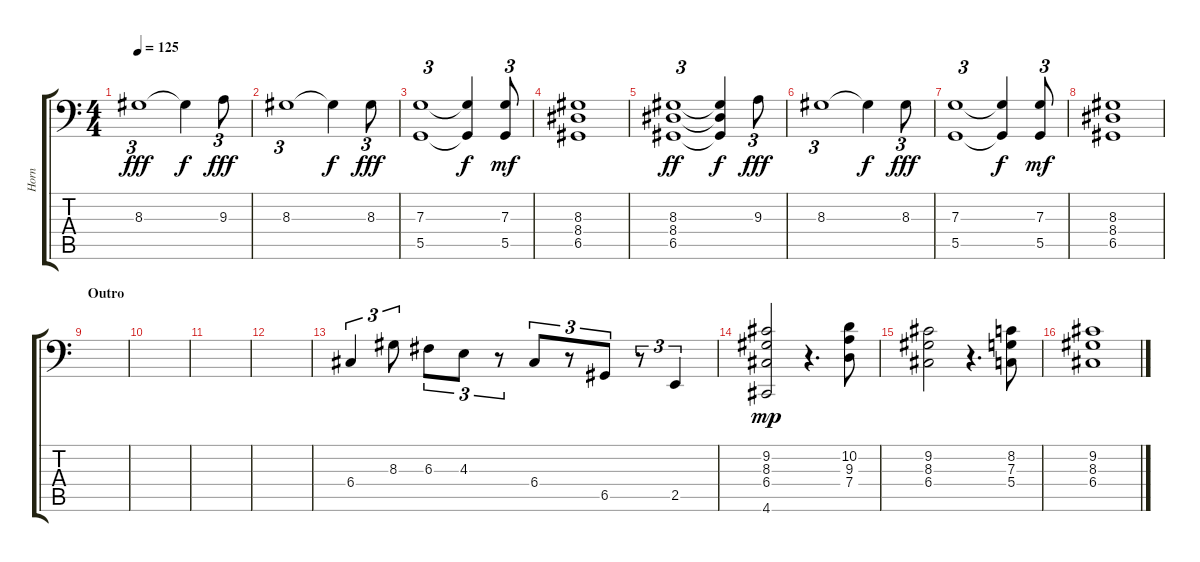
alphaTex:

\track ("Horn" "Horn") {instrument frenchhorn}
\staff {score tabs}
\tuning (A3 E3 C3 G2 D2 A1) {hide}
\ts (4 4)
\tempo 125
\clef f4
\ks c
8.3.1{tu (3 2) dy fff} 8.3{t}.4{dy f} 9.3.8{tu (3 2) dy fff} |
8.3.1{tu (3 2)} 8.3{t}.4{dy f} 8.3.8{tu (3 2) dy fff} |
(7.3 5.5).1{tu (3 2)} (7.3{t} 5.5{t}).4{dy f} (7.3 5.5).8{tu (3 2) dy mf} |
(8.3 8.4 6.5).1 |
(8.3 8.4 6.5).1{tu (3 2) dy ff} (8.3{t} 8.4{t} 6.5{t}).4{dy f} 9.3.8{tu (3 2) dy fff} |
8.3.1{tu (3 2)} 8.3{t}.4{dy f} 8.3.8{tu (3 2) dy fff} |
(7.3 5.5).1{tu (3 2)} (7.3{t} 5.5{t}).4{dy f} (7.3 5.5).8{tu (3 2) dy mf} |
(8.3 8.4 6.5).1 |
\section ("" "Outro")
|
|
|
|
6.4.4{tu (3 2)} 8.3.8{tu (3 2)} 6.3.8{tu (3 2)} 4.3.8{tu (3 2)} r.8{tu (3 2)} 6.4.8{tu (3 2)} r.8{tu (3 2)} 6.5.8{tu (3 2)} r.8{tu (3 2)} 2.5.4{tu (3 2)} |
(9.2 8.3 6.4 4.6).2{dy mp} r.4{d} (10.2 9.3 7.4).8 |
(9.2 8.3 6.4).2 r.4{d} (8.2 7.3 5.4).8 |
(9.2 8.3 6.4).1
